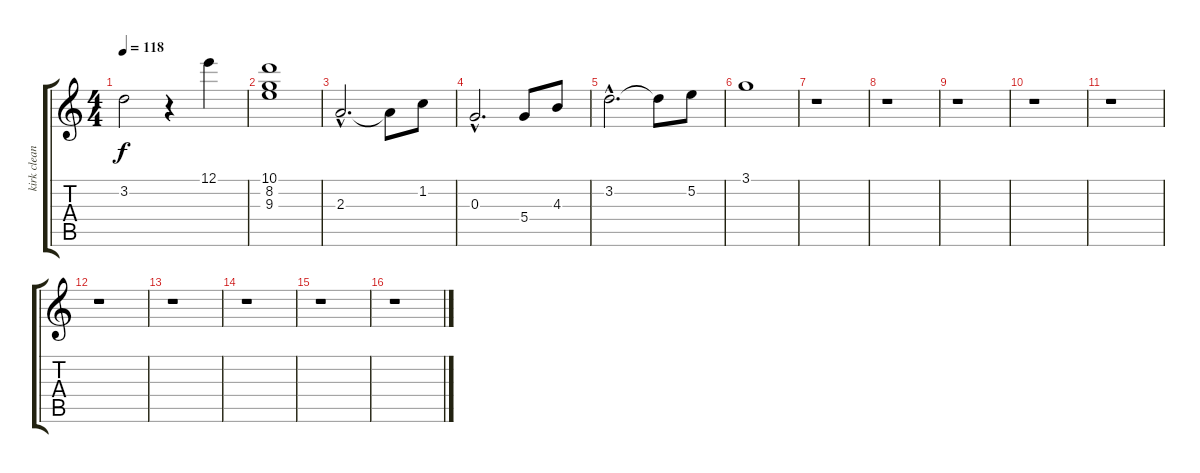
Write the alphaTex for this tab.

\track ("kirk clean" "kirk clean") {instrument electricguitarclean}
\staff {score tabs}
\tuning (E4 B3 G3 D3 A2 E2) {hide}
\ts (4 4)
\tempo 118
\clef g2
\ks c
3.2.2{dy f} r.4 12.1.4 |
(10.1 8.2 9.3).1 |
2.3{hac}.2{d} 2.3{t}.8 1.2.8 |
0.3{hac}.2{d} 5.4.8 4.3.8 |
3.2{hac}.2{d} 3.2{t}.8 5.2.8 |
3.1.1 |
r.1 |
r.1 |
r.1 |
r.1 |
r.1 |
r.1 |
r.1 |
r.1 |
r.1 |
r.1
